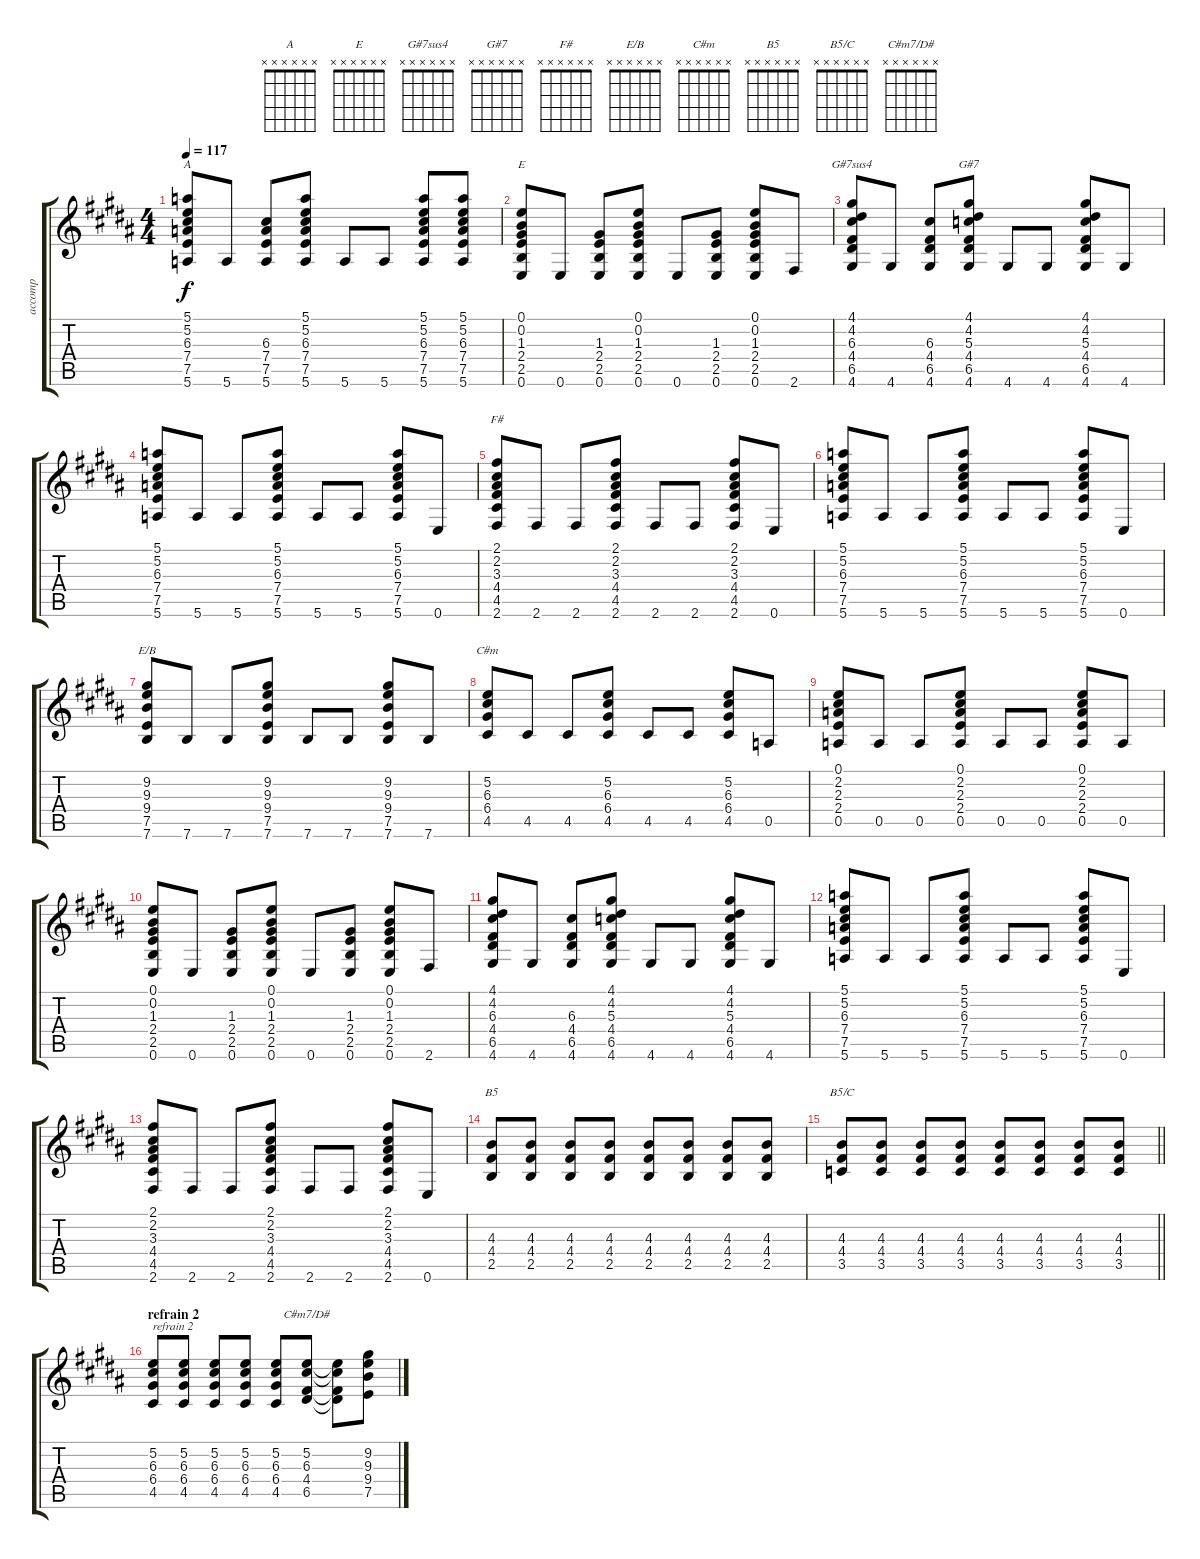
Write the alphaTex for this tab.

\track ("accomp" "accomp") {instrument acousticguitarsteel}
\staff {score tabs}
\tuning (E4 B3 G3 D3 A2 E2) {hide}
\chord ("A" x x x x x x)
\chord ("E" x x x x x x)
\chord ("G#7sus4" x x x x x x)
\chord ("G#7" x x x x x x)
\chord ("F#" x x x x x x)
\chord ("E/B" x x x x x x)
\chord ("C#m" x x x x x x)
\chord ("B5" x x x x x x)
\chord ("B5/C" x x x x x x)
\chord ("C#m7/D#" x x x x x x)
\ts (4 4)
\tempo 117
\clef g2
\ks b
(5.1 5.2 6.3 7.4 7.5 5.6).8{ch "A" dy f} 5.6.8 (6.3 7.4 7.5 5.6).8 (5.1 5.2 6.3 7.4 7.5 5.6).8 5.6.8 5.6.8 (5.1 5.2 6.3 7.4 7.5 5.6).8 (5.1 5.2 6.3 7.4 7.5 5.6).8 |
(0.1 0.2 1.3 2.4 2.5 0.6).8{ch "E"} 0.6.8 (1.3 2.4 2.5 0.6).8 (0.1 0.2 1.3 2.4 2.5 0.6).8 0.6.8 (1.3 2.4 2.5 0.6).8 (0.1 0.2 1.3 2.4 2.5 0.6).8 2.6.8 |
(4.1 4.2 6.3 4.4 6.5 4.6).8{ch "G#7sus4"} 4.6.8 (6.3 4.4 6.5 4.6).8 (4.1 4.2 5.3 4.4 6.5 4.6).8{ch "G#7"} 4.6.8 4.6.8 (4.1 4.2 5.3 4.4 6.5 4.6).8 4.6.8 |
(5.1 5.2 6.3 7.4 7.5 5.6).8 5.6.8 5.6.8 (5.1 5.2 6.3 7.4 7.5 5.6).8 5.6.8 5.6.8 (5.1 5.2 6.3 7.4 7.5 5.6).8 0.6.8 |
(2.1 2.2 3.3 4.4 4.5 2.6).8{ch "F#"} 2.6.8 2.6.8 (2.1 2.2 3.3 4.4 4.5 2.6).8 2.6.8 2.6.8 (2.1 2.2 3.3 4.4 4.5 2.6).8 0.6.8 |
(5.1 5.2 6.3 7.4 7.5 5.6).8 5.6.8 5.6.8 (5.1 5.2 6.3 7.4 7.5 5.6).8 5.6.8 5.6.8 (5.1 5.2 6.3 7.4 7.5 5.6).8 0.6.8 |
(9.2 9.3 9.4 7.5 7.6).8{ch "E/B"} 7.6.8 7.6.8 (9.2 9.3 9.4 7.5 7.6).8 7.6.8 7.6.8 (9.2 9.3 9.4 7.5 7.6).8 7.6.8 |
(5.2 6.3 6.4 4.5).8{ch "C#m"} 4.5.8 4.5.8 (5.2 6.3 6.4 4.5).8 4.5.8 4.5.8 (5.2 6.3 6.4 4.5).8 0.5.8 |
(0.1 2.2 2.3 2.4 0.5).8 0.5.8 0.5.8 (0.1 2.2 2.3 2.4 0.5).8 0.5.8 0.5.8 (0.1 2.2 2.3 2.4 0.5).8 0.5.8 |
(0.1 0.2 1.3 2.4 2.5 0.6).8 0.6.8 (1.3 2.4 2.5 0.6).8 (0.1 0.2 1.3 2.4 2.5 0.6).8 0.6.8 (1.3 2.4 2.5 0.6).8 (0.1 0.2 1.3 2.4 2.5 0.6).8 2.6.8 |
(4.1 4.2 6.3 4.4 6.5 4.6).8 4.6.8 (6.3 4.4 6.5 4.6).8 (4.1 4.2 5.3 4.4 6.5 4.6).8 4.6.8 4.6.8 (4.1 4.2 5.3 4.4 6.5 4.6).8 4.6.8 |
(5.1 5.2 6.3 7.4 7.5 5.6).8 5.6.8 5.6.8 (5.1 5.2 6.3 7.4 7.5 5.6).8 5.6.8 5.6.8 (5.1 5.2 6.3 7.4 7.5 5.6).8 0.6.8 |
(2.1 2.2 3.3 4.4 4.5 2.6).8 2.6.8 2.6.8 (2.1 2.2 3.3 4.4 4.5 2.6).8 2.6.8 2.6.8 (2.1 2.2 3.3 4.4 4.5 2.6).8 0.6.8 |
(4.3 4.4 2.5).8{ch "B5"} (4.3 4.4 2.5).8 (4.3 4.4 2.5).8 (4.3 4.4 2.5).8 (4.3 4.4 2.5).8 (4.3 4.4 2.5).8 (4.3 4.4 2.5).8 (4.3 4.4 2.5).8 |
\barLineRight lightlight
(4.3 4.4 3.5).8{ch "B5/C"} (4.3 4.4 3.5).8 (4.3 4.4 3.5).8 (4.3 4.4 3.5).8 (4.3 4.4 3.5).8 (4.3 4.4 3.5).8 (4.3 4.4 3.5).8 (4.3 4.4 3.5).8 |
\section ("" "refrain 2")
(5.2 6.3 6.4 4.5).8{txt "refrain 2"} (5.2 6.3 6.4 4.5).8 (5.2 6.3 6.4 4.5).8 (5.2 6.3 6.4 4.5).8 (5.2 6.3 6.4 4.5).8 (5.2 6.3 4.4 6.5).8{ch "C#m7/D#"} (5.2{t} 6.3{t} 4.4{t} 6.5{t}).8 (9.2 9.3 9.4 7.5).8
